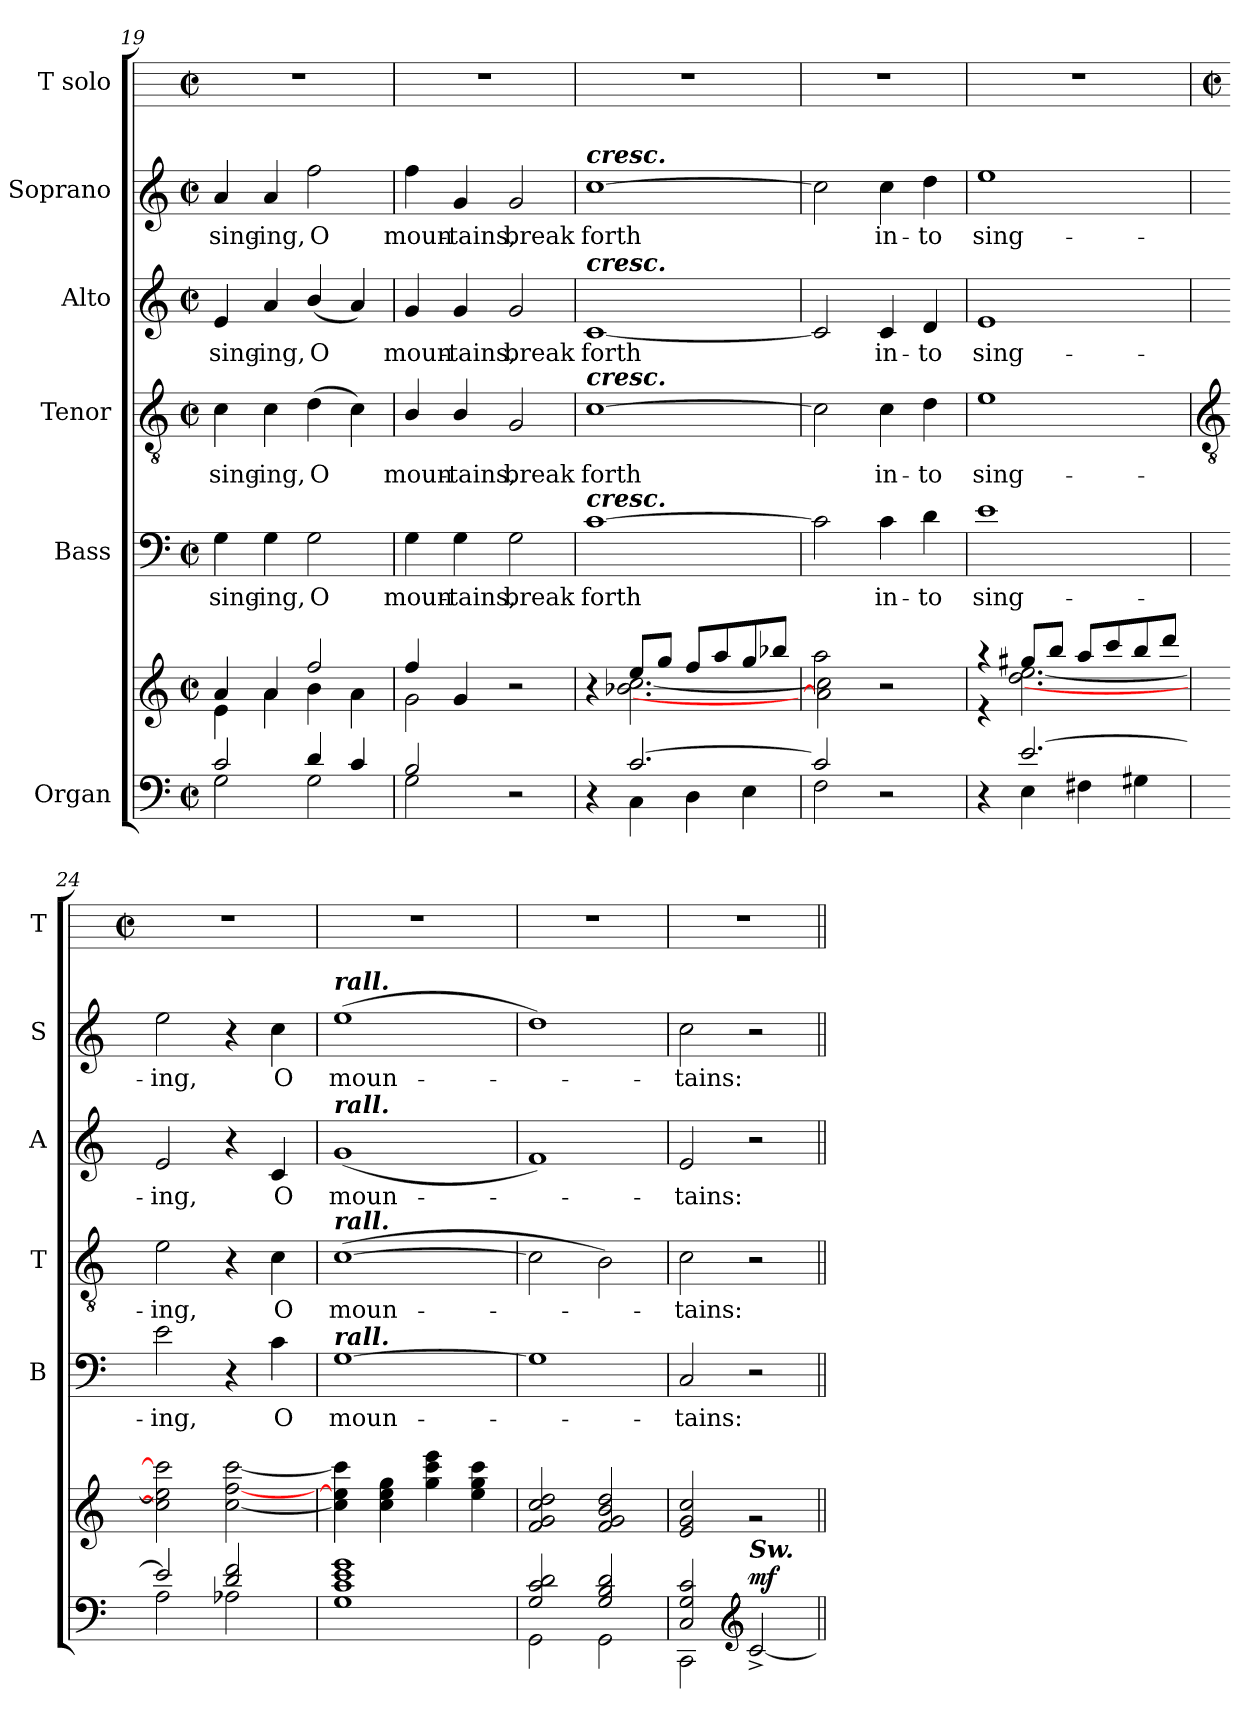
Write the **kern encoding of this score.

**kern	**kern	**dynam	**kern	**text	**kern	**text	**kern	**text	**kern	**text	**kern
*part6	*part6	*part6	*part5	*part5	*part4	*part4	*part3	*part3	*part2	*part2	*part1
*staff7	*staff6	*staff6/7	*staff5	*staff5	*staff4	*staff4	*staff3	*staff3	*staff2	*staff2	*staff1
*I"Organ	*	*	*I"Bass	*	*I"Tenor	*	*I"Alto	*	*I"Soprano	*	*I"T solo
*	*	*	*I'B	*	*I'T	*	*I'A	*	*I'S	*	*I'T
*clefF4	*clefG2	*	*clefF4	*	*clefGv2	*	*clefG2	*	*clefG2	*	*
*k[]	*k[]	*	*k[]	*	*k[]	*	*k[]	*	*k[]	*	*
*C:	*C:	*	*C:	*	*C:	*	*C:	*	*C:	*	*
*M2/2	*M2/2	*	*M2/2	*	*M2/2	*	*M2/2	*	*M2/2	*	*M2/2
*met(c|)	*met(c|)	*	*met(c|)	*	*met(c|)	*	*met(c|)	*	*met(c|)	*	*met(c|)
=19	=19	=19	=19	=19	=19	=19	=19	=19	=19	=19	=19
*^	*^	*	*	*	*	*	*	*	*	*	*
!	!	!	!	!	!	!LO:LY:b	!	!LO:LY:b	!	!LO:LY:b	!	!LO:LY:b	!
2c/	2G\	4a/	4e\	.	4G	sing-	4c	sing-	4e	sing-	4a	sing-	1r
!	!	!	!	!	!	!LO:LY:b	!	!LO:LY:b	!	!LO:LY:b	!	!LO:LY:b	!
.	.	4a/	4a\	.	4G	-ing,	4c	-ing,	4a	-ing,	4a	-ing,	.
!	!	!	!	!	!	!LO:LY:b	!	!LO:LY:b	!	!LO:LY:b	!	!LO:LY:b	!
4d/	2G\	2ff/	4b\	.	2G\	O	(>4d\	O	(<4b/	O	2ff	O	.
4c/	.	.	4a\	.	.	.	4c)	.	4a)	.	.	.	.
=20	=20	=20	=20	=20	=20	=20	=20	=20	=20	=20	=20	=20	=20
!	!	!	!	!	!	!LO:LY:b	!	!LO:LY:b	!	!LO:LY:b	!	!LO:LY:b	!
2B/	2G\	4ff/	2g\	.	4G\	moun-	4B/	moun-	4g	moun-	4ff	moun-	1r
!	!	!	!	!	!	!LO:LY:b	!	!LO:LY:b	!	!LO:LY:b	!	!LO:LY:b	!
.	.	4g/	.	.	4G\	-tains,	4B/	-tains,	4g	-tains,	4g	-tains,	.
!	!	!	!	!	!	!LO:LY:b	!	!LO:LY:b	!	!LO:LY:b	!	!LO:LY:b	!
2ryy	2r	2r	2ryy	.	2G	break	2G	break	2g	break	2g	break	.
=21	=21	=21	=21	=21	=21	=21	=21	=21	=21	=21	=21	=21	=21
!	!	!	!	!	!	!	!	!	!	!	!LO:TX:a:Bi:t=cresc.	!	!
!	!	!	!	!	!	!	!	!	!LO:TX:a:Bi:t=cresc.	!	!	!	!
!	!	!	!	!	!	!	!LO:TX:a:Bi:t=cresc.	!	!	!	!	!	!
!	!	!	!	!	!LO:TX:a:Bi:t=cresc.	!	!	!	!	!	!	!	!
!	!	!	!	!	!	!LO:LY:b	!	!LO:LY:b	!	!LO:LY:b	!	!LO:LY:b	!
4ryy	4r	4r	4ryy	.	[1c	forth	[1c	forth	[1c	forth	[1cc	forth	1r
[2.c/	4C\	8ee/L	[2.b-X\ [2.cc\	.	.	.	.	.	.	.	.	.	.
.	.	8gg/J	.	.	.	.	.	.	.	.	.	.	.
.	4D\	8ff/L	.	.	.	.	.	.	.	.	.	.	.
.	.	8aa/	.	.	.	.	.	.	.	.	.	.	.
.	4E\	8gg/	.	.	.	.	.	.	.	.	.	.	.
.	.	8bb-X/J	.	.	.	.	.	.	.	.	.	.	.
=22	=22	=22	=22	=22	=22	=22	=22	=22	=22	=22	=22	=22	=22
2c/]	2F\	2aa\	2a\] 2cc\]	.	2c]	.	2c]	.	2c]	.	2cc]	.	1r
!	!	!	!	!	!	!LO:LY:b	!	!LO:LY:b	!	!LO:LY:b	!	!LO:LY:b	!
2ryy	2r	2ryy	2r	.	4c	in-	4c	in-	4c	in-	4cc	in-	.
!	!	!	!	!	!	!LO:LY:b	!	!LO:LY:b	!	!LO:LY:b	!	!LO:LY:b	!
.	.	.	.	.	4d	-to	4d	-to	4d	-to	4dd	-to	.
=23	=23	=23	=23	=23	=23	=23	=23	=23	=23	=23	=23	=23	=23
!	!	!	!	!	!	!LO:LY:b	!	!LO:LY:b	!	!LO:LY:b	!	!LO:LY:b	!
4ryy	4r	4r	4r	.	1e	sing-	1e	sing-	1e	sing-	1ee	sing-	1r
[2.e/	4E\	8gg#X/L	[2.dd\ [2.ee\	.	.	.	.	.	.	.	.	.	.
.	.	8bb/J	.	.	.	.	.	.	.	.	.	.	.
.	4F#X\	8aa/L	.	.	.	.	.	.	.	.	.	.	.
.	.	8ccc/	.	.	.	.	.	.	.	.	.	.	.
.	4G#X\	8bb/	.	.	.	.	.	.	.	.	.	.	.
.	.	8ddd/J	.	.	.	.	.	.	.	.	.	.	.
!!LO:LB:g=z
=24	=24	=24	=24	=24	=24	=24	=24	=24	=24	=24	=24	=24	=24
*	*	*	*	*	*	*	*clefGv2	*	*	*	*	*	*
*	*	*	*	*	*	*	*	*	*	*	*	*	*M2/2
*	*	*	*	*	*	*	*	*	*	*	*	*	*met(c|)
!	!	!	!	!	!	!LO:LY:b	!	!LO:LY:b	!	!LO:LY:b	!	!LO:LY:b	!
2e/]	2A\	1ryy	2cc\] 2ee\] 2ccc\]	.	2e	-ing,	2e	-ing,	2e	-ing,	2ee	-ing,	1r
2d/ 2f/	2A-X\	.	[2cc\ [2ff\ [2ccc\	.	4r	.	4r	.	4r	.	4r	.	.
!	!	!	!	!	!	!LO:LY:b	!	!LO:LY:b	!	!LO:LY:b	!	!LO:LY:b	!
.	.	.	.	.	4c	O	4c	O	4c	O	4cc	O	.
=25	=25	=25	=25	=25	=25	=25	=25	=25	=25	=25	=25	=25	=25
!	!	!	!	!	!	!	!	!	!	!	!LO:TX:a:Bi:t=rall.	!	!
!	!	!	!	!	!	!	!	!	!LO:TX:a:Bi:t=rall.	!	!	!	!
!	!	!	!	!	!	!	!LO:TX:a:Bi:t=rall.	!	!	!	!	!	!
!	!	!	!	!	!LO:TX:a:Bi:t=rall.	!	!	!	!	!	!	!	!
!	!	!	!	!	!	!LO:LY:b	!	!LO:LY:b	!	!LO:LY:b	!	!LO:LY:b	!
1c/ 1e/ 1g/	1G\	1ryy	4cc\] 4ee\] 4ccc\]	.	[1G	moun-	(>[1c	moun-	(<1g	moun-	(>1ee	moun-	1r
.	.	.	4cc\ 4ee\ 4gg\	.	.	.	.	.	.	.	.	.	.
.	.	.	4gg\ 4ccc\ 4eee\	.	.	.	.	.	.	.	.	.	.
.	.	.	4ee\ 4gg\ 4ccc\	.	.	.	.	.	.	.	.	.	.
=26	=26	=26	=26	=26	=26	=26	=26	=26	=26	=26	=26	=26	=26
2G/ 2c/ 2d/	2GG\	1ryy	2f/ 2g/ 2cc/ 2dd/	.	1G]	.	2c]	.	1f)	.	1dd)	.	1r
2G/ 2B/ 2d/	2GG\	.	2f/ 2g/ 2b/ 2dd/	.	.	.	2B)	.	.	.	.	.	.
=27	=27	=27	=27	=27	=27	=27	=27	=27	=27	=27	=27	=27	=27
!	!	!	!	!	!	!LO:LY:b	!	!LO:LY:b	!	!LO:LY:b	!	!LO:LY:b	!
2C/ 2G/ 2c/	2CC\	1ryy	2e/ 2g/ 2cc/	.	2C	tains:	2c	tains:	2e	tains:	2cc	tains:	1r
*clefG2	*	*	*	*	*	*	*	*	*	*	*	*	*
!LO:TX:a:Bi:t=Sw.	!	!	!	!	!	!	!	!	!	!	!	!	!
!	!	!	!	!LO:DY:a=2	!	!	!	!	!	!	!	!	!
2ryy	[2c^/	.	2r	mf	2r	.	2r	.	2r	.	2r	.	.
*v	*v	*	*	*	*	*	*	*	*	*	*	*	*
*	*v	*v	*	*	*	*	*	*	*	*	*	*
=||	=||	=||	=||	=||	=||	=||	=||	=||	=||	=||	=||
*-	*-	*-	*-	*-	*-	*-	*-	*-	*-	*-	*-
